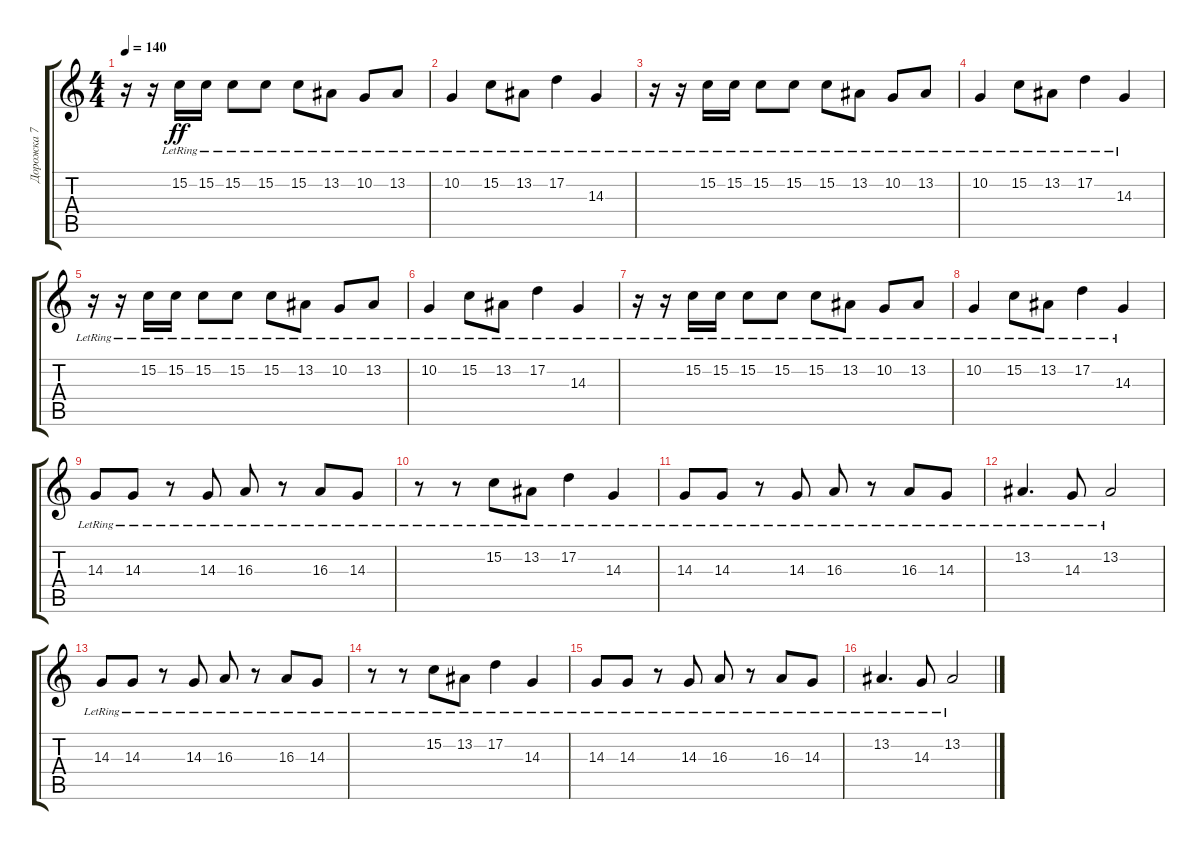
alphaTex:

\track ("Дорожка 7" "Дорожка 7") {instrument electricgrandpiano}
\staff {score tabs}
\tuning (D4 A3 F3 C3 G2 C2) {hide}
\ts (4 4)
\tempo 140
\clef g2
\ks c
r.16{dy f} r.16 15.2{lr}.16{dy ff} 15.2{lr}.16 15.2{lr}.8 15.2{lr}.8 15.2{lr}.8 13.2{lr}.8 10.2{lr}.8 13.2{lr}.8 |
10.2{lr}.4 15.2{lr}.8 13.2{lr}.8 17.2{lr}.4 14.3{lr}.4 |
r.16 r.16 15.2{lr}.16 15.2{lr}.16 15.2{lr}.8 15.2{lr}.8 15.2{lr}.8 13.2{lr}.8 10.2{lr}.8 13.2{lr}.8 |
10.2{lr}.4 15.2{lr}.8 13.2{lr}.8 17.2{lr}.4 14.3{lr}.4 |
r.16 r.16 15.2{lr}.16 15.2{lr}.16 15.2{lr}.8 15.2{lr}.8 15.2{lr}.8 13.2{lr}.8 10.2{lr}.8 13.2{lr}.8 |
10.2{lr}.4 15.2{lr}.8 13.2{lr}.8 17.2{lr}.4 14.3{lr}.4 |
r.16 r.16 15.2{lr}.16 15.2{lr}.16 15.2{lr}.8 15.2{lr}.8 15.2{lr}.8 13.2{lr}.8 10.2{lr}.8 13.2{lr}.8 |
10.2{lr}.4 15.2{lr}.8 13.2{lr}.8 17.2{lr}.4 14.3{lr}.4 |
14.3{lr}.8 14.3{lr}.8 r.8 14.3{lr}.8 16.3{lr}.8 r.8 16.3{lr}.8 14.3{lr}.8 |
r.8 r.8 15.2{lr}.8 13.2{lr}.8 17.2{lr}.4 14.3{lr}.4 |
14.3{lr}.8 14.3{lr}.8 r.8 14.3{lr}.8 16.3{lr}.8 r.8 16.3{lr}.8 14.3{lr}.8 |
13.2{lr}.4{d} 14.3{lr}.8 13.2{lr}.2 |
14.3{lr}.8 14.3{lr}.8 r.8 14.3{lr}.8 16.3{lr}.8 r.8 16.3{lr}.8 14.3{lr}.8 |
r.8 r.8 15.2{lr}.8 13.2{lr}.8 17.2{lr}.4 14.3{lr}.4 |
14.3{lr}.8 14.3{lr}.8 r.8 14.3{lr}.8 16.3{lr}.8 r.8 16.3{lr}.8 14.3{lr}.8 |
13.2{lr}.4{d} 14.3{lr}.8 13.2{lr}.2
